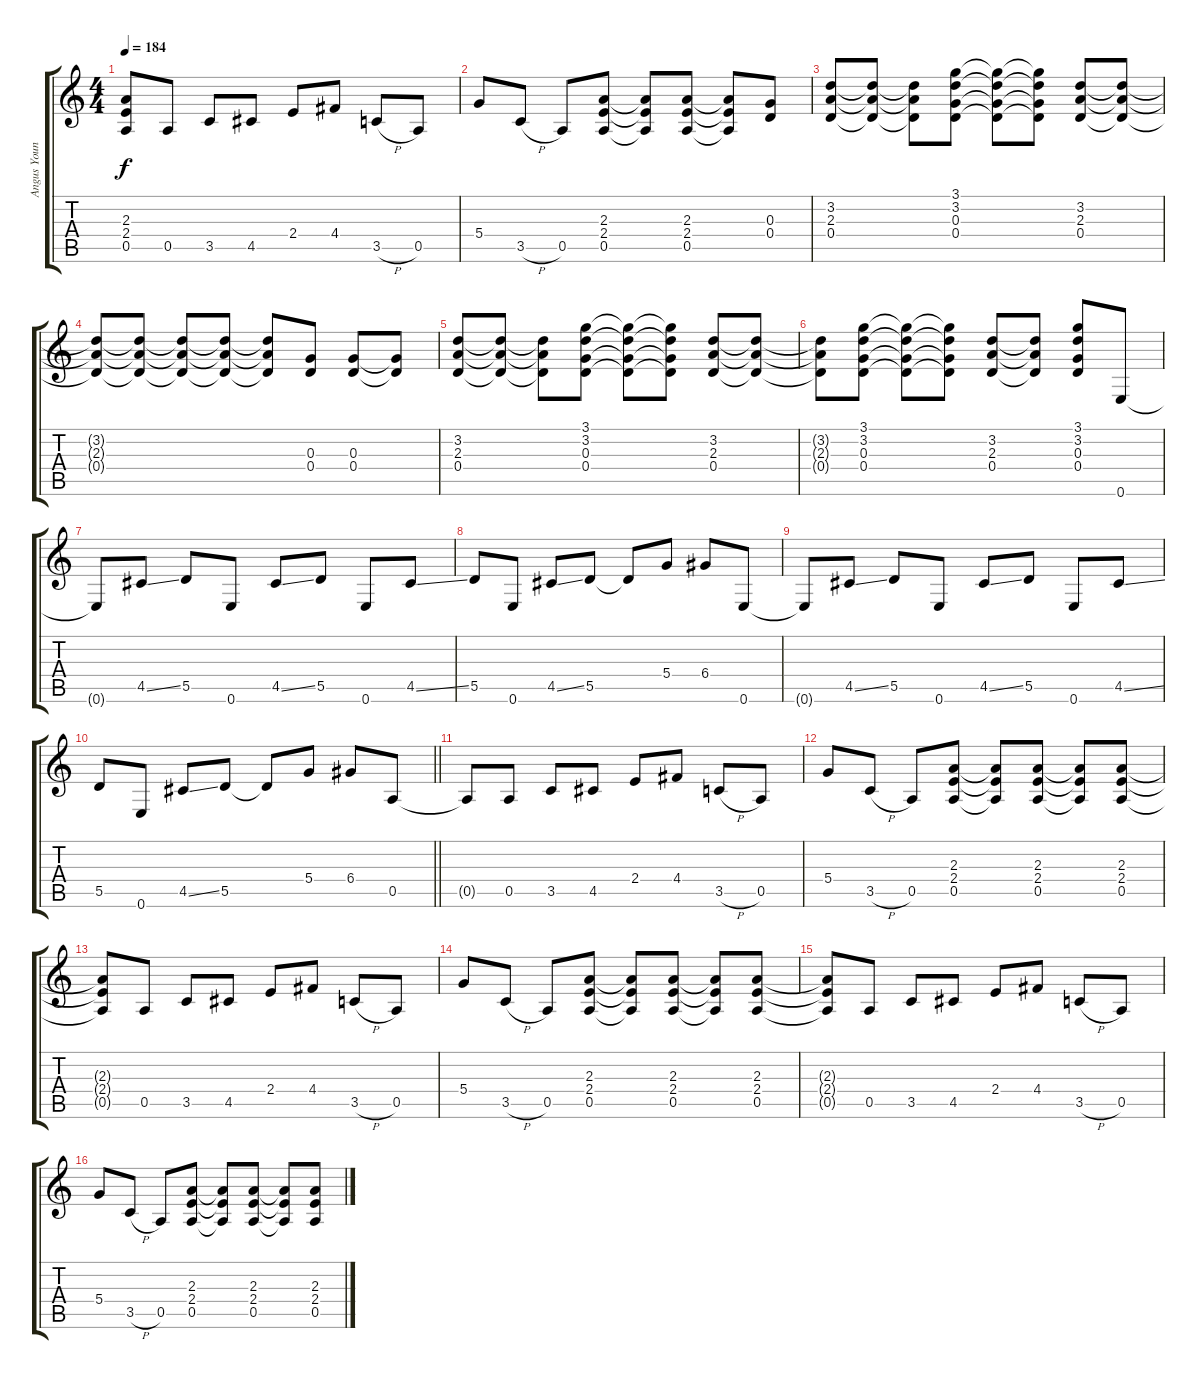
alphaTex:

\track ("Angus Young" "Angus Youn") {instrument distortionguitar}
\staff {score tabs}
\tuning (E4 B3 G3 D3 A2 E2) {hide}
\ts (4 4)
\tempo 184
\clef g2
\ks c
(2.3{t} 2.4{t} 0.5{t}).8{dy f} 0.5.8 3.5.8 4.5.8 2.4.8 4.4.8 3.5{h}.8 0.5.8 |
5.4.8 3.5{h}.8 0.5.8 (2.3 2.4 0.5).8 (2.3{t} 2.4{t} 0.5{t}).8 (2.3 2.4 0.5).8 (2.3{t} 2.4{t} 0.5{t}).8 (0.3 0.4).8 |
(3.2 2.3 0.4).8 (3.2{t} 2.3{t} 0.4{t}).8 (3.2{t} 2.3{t} 0.4{t}).8 (3.1 3.2 0.3 0.4).8 (3.1{t} 3.2{t} 0.3{t} 0.4{t}).8 (3.1{t} 3.2{t} 0.3{t} 0.4{t}).8 (3.2 2.3 0.4).8 (3.2{t} 2.3{t} 0.4{t}).8 |
(3.2{t} 2.3{t} 0.4{t}).8 (3.2{t} 2.3{t} 0.4{t}).8 (3.2{t} 2.3{t} 0.4{t}).8 (3.2{t} 2.3{t} 0.4{t}).8 (3.2{t} 2.3{t} 0.4{t}).8 (0.3 0.4).8 (0.3 0.4).8 (0.3{t} 0.4{t}).8 |
(3.2 2.3 0.4).8 (3.2{t} 2.3{t} 0.4{t}).8 (3.2{t} 2.3{t} 0.4{t}).8 (3.1 3.2 0.3 0.4).8 (3.1{t} 3.2{t} 0.3{t} 0.4{t}).8 (3.1{t} 3.2{t} 0.3{t} 0.4{t}).8 (3.2 2.3 0.4).8 (3.2{t} 2.3{t} 0.4{t}).8 |
(3.2{t} 2.3{t} 0.4{t}).8 (3.1 3.2 0.3 0.4).8 (3.1{t} 3.2{t} 0.3{t} 0.4{t}).8 (3.1{t} 3.2{t} 0.3{t} 0.4{t}).8 (3.2 2.3 0.4).8 (3.2{t} 2.3{t} 0.4{t}).8 (3.1 3.2 0.3 0.4).8 0.6.8 |
0.6{t}.8 4.5{ss}.8 5.5.8 0.6.8 4.5{ss}.8 5.5.8 0.6.8 4.5{ss}.8 |
5.5.8 0.6.8 4.5{ss}.8 5.5.8 5.5{t}.8 5.4.8 6.4.8 0.6.8 |
0.6{t}.8 4.5{ss}.8 5.5.8 0.6.8 4.5{ss}.8 5.5.8 0.6.8 4.5{ss}.8 |
\barLineRight lightlight
5.5.8 0.6.8 4.5{ss}.8 5.5.8 5.5{t}.8 5.4.8 6.4.8 0.5.8 |
0.5{t}.8 0.5.8 3.5.8 4.5.8 2.4.8 4.4.8 3.5{h}.8 0.5.8 |
5.4.8 3.5{h}.8 0.5.8 (2.3 2.4 0.5).8 (2.3{t} 2.4{t} 0.5{t}).8 (2.3 2.4 0.5).8 (2.3{t} 2.4{t} 0.5{t}).8 (2.3 2.4 0.5).8 |
(2.3{t} 2.4{t} 0.5{t}).8 0.5.8 3.5.8 4.5.8 2.4.8 4.4.8 3.5{h}.8 0.5.8 |
5.4.8 3.5{h}.8 0.5.8 (2.3 2.4 0.5).8 (2.3{t} 2.4{t} 0.5{t}).8 (2.3 2.4 0.5).8 (2.3{t} 2.4{t} 0.5{t}).8 (2.3 2.4 0.5).8 |
(2.3{t} 2.4{t} 0.5{t}).8 0.5.8 3.5.8 4.5.8 2.4.8 4.4.8 3.5{h}.8 0.5.8 |
5.4.8 3.5{h}.8 0.5.8 (2.3 2.4 0.5).8 (2.3{t} 2.4{t} 0.5{t}).8 (2.3 2.4 0.5).8 (2.3{t} 2.4{t} 0.5{t}).8 (2.3 2.4 0.5).8
